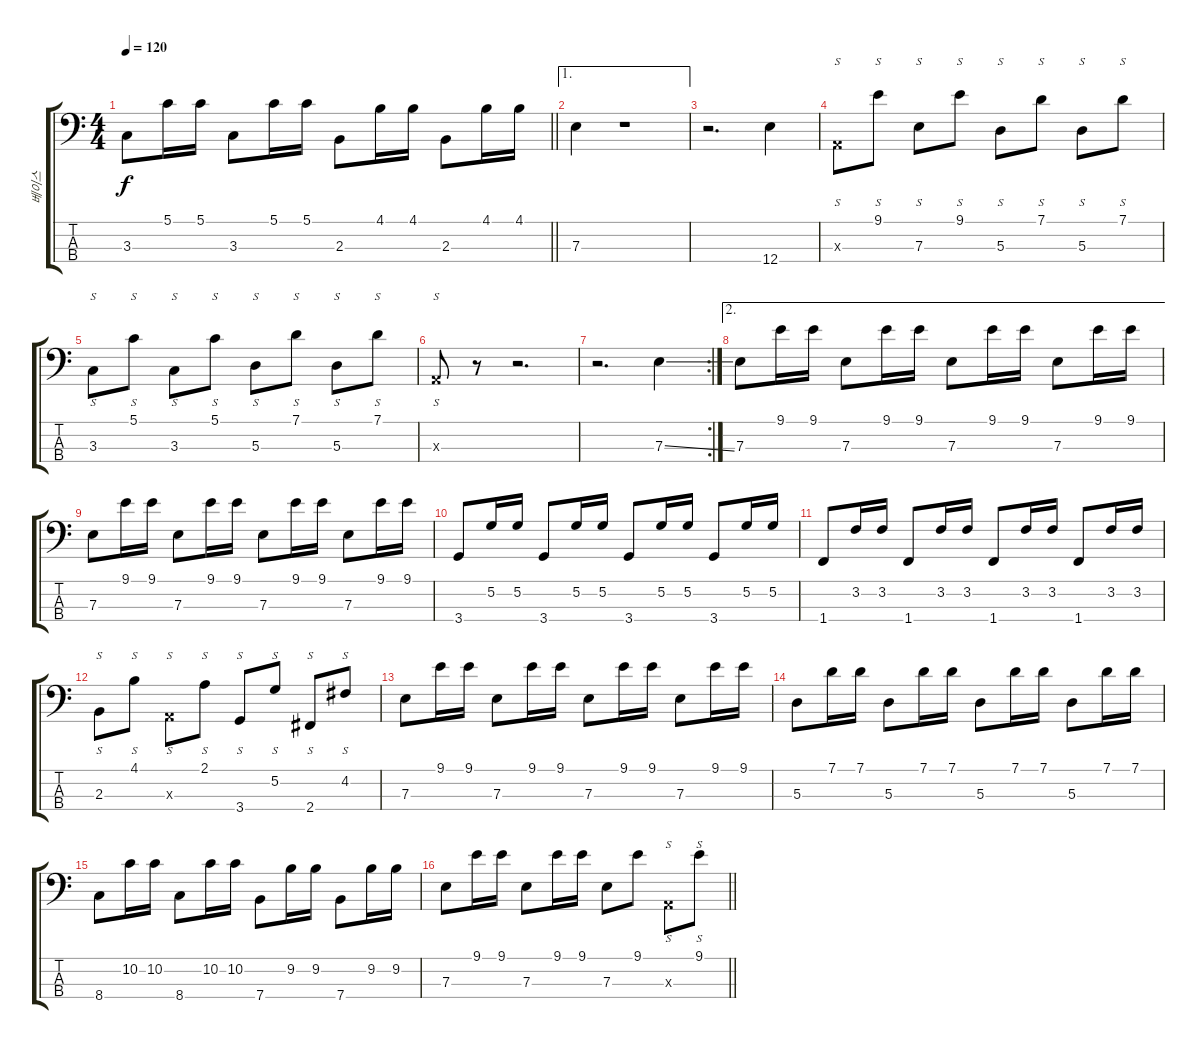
\track ("베이스" "베이스") {instrument slapbass1}
\staff {score tabs}
\tuning (G2 D2 A1 E1) {hide}
\ts (4 4)
\tempo 120
\clef f4
\barLineRight lightlight
\ks c
3.3.8{dy f} 5.1.16 5.1.16 3.3.8 5.1.16 5.1.16 2.3.8 4.1.16 4.1.16 2.3.8 4.1.16 4.1.16 |
\ae 1
7.3.4 r.1 |
r.2{d} 12.4.4 |
0.3{x}.8{s} 9.1.8{s} 7.3.8{s} 9.1.8{s} 5.3.8{s} 7.1.8{s} 5.3.8{s} 7.1.8{s} |
3.3.8{s} 5.1.8{s} 3.3.8{s} 5.1.8{s} 5.3.8{s} 7.1.8{s} 5.3.8{s} 7.1.8{s} |
0.3{x}.8{s} r.8 r.2{d} |
\rc 2
r.2{d} 7.3{ss}.4 |
\ae 2
7.3.8 9.1.16 9.1.16 7.3.8 9.1.16 9.1.16 7.3.8 9.1.16 9.1.16 7.3.8 9.1.16 9.1.16 |
7.3.8 9.1.16 9.1.16 7.3.8 9.1.16 9.1.16 7.3.8 9.1.16 9.1.16 7.3.8 9.1.16 9.1.16 |
3.4.8 5.2.16 5.2.16 3.4.8 5.2.16 5.2.16 3.4.8 5.2.16 5.2.16 3.4.8 5.2.16 5.2.16 |
1.4.8 3.2.16 3.2.16 1.4.8 3.2.16 3.2.16 1.4.8 3.2.16 3.2.16 1.4.8 3.2.16 3.2.16 |
2.3.8{s} 4.1.8{s} 0.3{x}.8{s} 2.1.8{s} 3.4.8{s} 5.2.8{s} 2.4.8{s} 4.2.8{s} |
7.3.8 9.1.16 9.1.16 7.3.8 9.1.16 9.1.16 7.3.8 9.1.16 9.1.16 7.3.8 9.1.16 9.1.16 |
5.3.8 7.1.16 7.1.16 5.3.8 7.1.16 7.1.16 5.3.8 7.1.16 7.1.16 5.3.8 7.1.16 7.1.16 |
8.4.8 10.2.16 10.2.16 8.4.8 10.2.16 10.2.16 7.4.8 9.2.16 9.2.16 7.4.8 9.2.16 9.2.16 |
\barLineRight lightlight
7.3.8 9.1.16 9.1.16 7.3.8 9.1.16 9.1.16 7.3.8 9.1.8 0.3{x}.8{s} 9.1.8{s}
